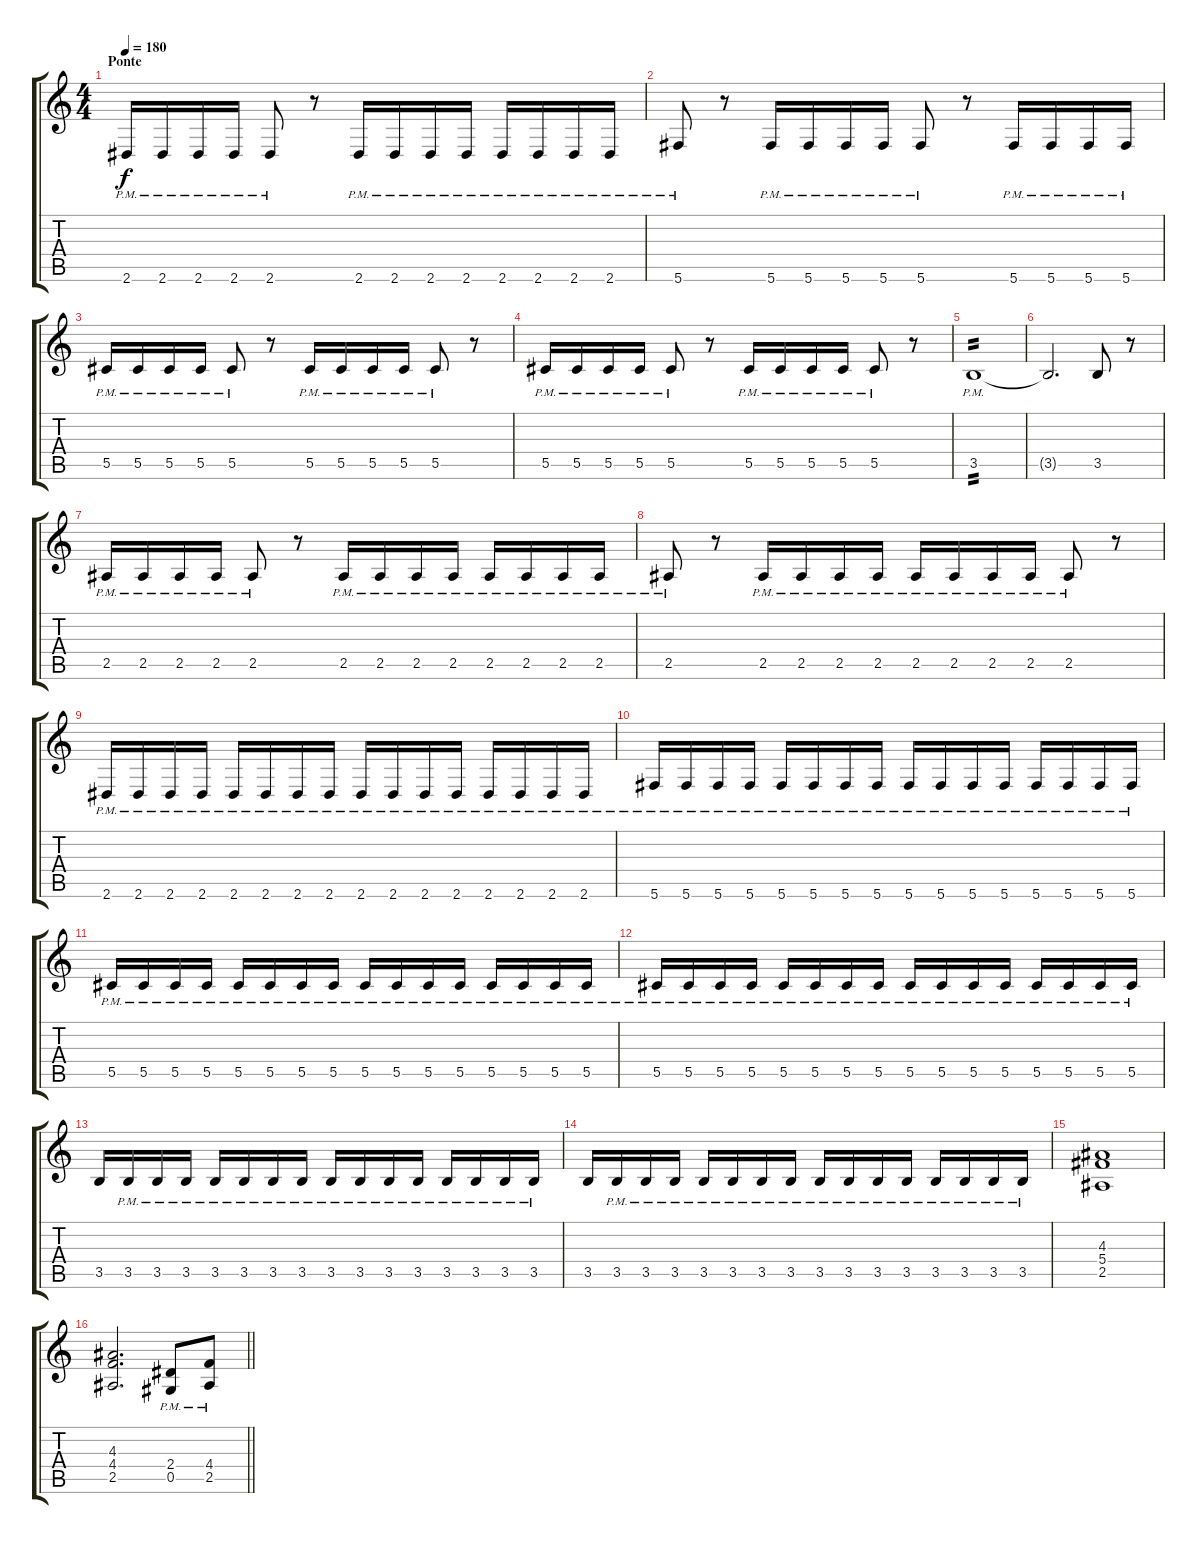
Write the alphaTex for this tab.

\track "" {instrument overdrivenguitar}
\staff {score tabs}
\tuning (Eb4 Bb3 Gb3 Db3 Ab2 Db2) {hide}
\ts (4 4)
\section ("" "Ponte")
\tempo 180
\clef g2
\ks c
2.6{pm}.16{dy f} 2.6{pm}.16 2.6{pm}.16 2.6{pm}.16 2.6{pm}.8 r.8 2.6{pm}.16 2.6{pm}.16 2.6{pm}.16 2.6{pm}.16 2.6{pm}.16 2.6{pm}.16 2.6{pm}.16 2.6{pm}.16 |
5.6{pm}.8 r.8 5.6{pm}.16 5.6{pm}.16 5.6{pm}.16 5.6{pm}.16 5.6{pm}.8 r.8 5.6{pm}.16 5.6{pm}.16 5.6{pm}.16 5.6{pm}.16 |
5.5{pm}.16 5.5{pm}.16 5.5{pm}.16 5.5{pm}.16 5.5{pm}.8 r.8 5.5{pm}.16 5.5{pm}.16 5.5{pm}.16 5.5{pm}.16 5.5{pm}.8 r.8 |
5.5{pm}.16 5.5{pm}.16 5.5{pm}.16 5.5{pm}.16 5.5{pm}.8 r.8 5.5{pm}.16 5.5{pm}.16 5.5{pm}.16 5.5{pm}.16 5.5{pm}.8 r.8 |
3.5{pm}.1{tp 2} |
3.5{t}.2{d} 3.5.8 r.8 |
2.5{pm}.16 2.5{pm}.16 2.5{pm}.16 2.5{pm}.16 2.5{pm}.8 r.8 2.5{pm}.16 2.5{pm}.16 2.5{pm}.16 2.5{pm}.16 2.5{pm}.16 2.5{pm}.16 2.5{pm}.16 2.5{pm}.16 |
2.5{pm}.8 r.8 2.5{pm}.16 2.5{pm}.16 2.5{pm}.16 2.5{pm}.16 2.5{pm}.16 2.5{pm}.16 2.5{pm}.16 2.5{pm}.16 2.5{pm}.8 r.8 |
2.6{pm}.16 2.6{pm}.16 2.6{pm}.16 2.6{pm}.16 2.6{pm}.16 2.6{pm}.16 2.6{pm}.16 2.6{pm}.16 2.6{pm}.16 2.6{pm}.16 2.6{pm}.16 2.6{pm}.16 2.6{pm}.16 2.6{pm}.16 2.6{pm}.16 2.6{pm}.16 |
5.6{pm}.16 5.6{pm}.16 5.6{pm}.16 5.6{pm}.16 5.6{pm}.16 5.6{pm}.16 5.6{pm}.16 5.6{pm}.16 5.6{pm}.16 5.6{pm}.16 5.6{pm}.16 5.6{pm}.16 5.6{pm}.16 5.6{pm}.16 5.6{pm}.16 5.6{pm}.16 |
5.5{pm}.16 5.5{pm}.16 5.5{pm}.16 5.5{pm}.16 5.5{pm}.16 5.5{pm}.16 5.5{pm}.16 5.5{pm}.16 5.5{pm}.16 5.5{pm}.16 5.5{pm}.16 5.5{pm}.16 5.5{pm}.16 5.5{pm}.16 5.5{pm}.16 5.5{pm}.16 |
5.5{pm}.16 5.5{pm}.16 5.5{pm}.16 5.5{pm}.16 5.5{pm}.16 5.5{pm}.16 5.5{pm}.16 5.5{pm}.16 5.5{pm}.16 5.5{pm}.16 5.5{pm}.16 5.5{pm}.16 5.5{pm}.16 5.5{pm}.16 5.5{pm}.16 5.5{pm}.16 |
3.5.16 3.5{pm}.16 3.5{pm}.16 3.5{pm}.16 3.5{pm}.16 3.5{pm}.16 3.5{pm}.16 3.5{pm}.16 3.5{pm}.16 3.5{pm}.16 3.5{pm}.16 3.5{pm}.16 3.5{pm}.16 3.5{pm}.16 3.5{pm}.16 3.5{pm}.16 |
3.5.16 3.5{pm}.16 3.5{pm}.16 3.5{pm}.16 3.5{pm}.16 3.5{pm}.16 3.5{pm}.16 3.5{pm}.16 3.5{pm}.16 3.5{pm}.16 3.5{pm}.16 3.5{pm}.16 3.5{pm}.16 3.5{pm}.16 3.5{pm}.16 3.5{pm}.16 |
(4.3 5.4 2.5).1 |
\barLineRight lightlight
(4.3 4.4 2.5).2{d} (2.4{pm} 0.5{pm}).8 (4.4{pm} 2.5{pm}).8
